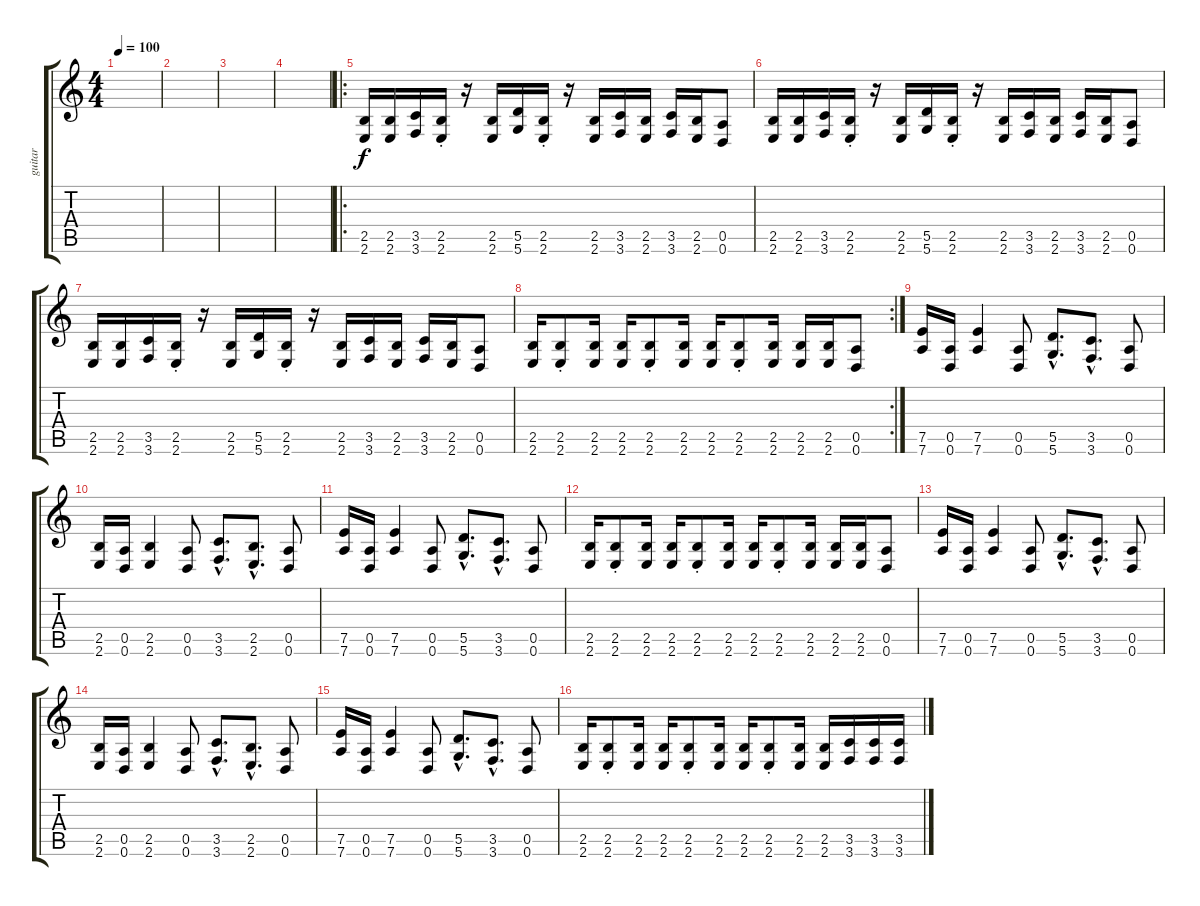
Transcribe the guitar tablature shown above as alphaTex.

\track ("guitar" "guitar") {instrument distortionguitar}
\staff {score tabs}
\tuning (E4 B3 G3 D3 A2 D2) {hide}
\ts (4 4)
\tempo 100
\clef g2
\ks c
|
|
|
|
\ro
(2.5 2.6).16 (2.5 2.6).16 (3.5 3.6).16 (2.5{st} 2.6{st}).16 r.16 (2.5 2.6).16 (5.5 5.6).16 (2.5{st} 2.6{st}).16 r.16 (2.5 2.6).16 (3.5 3.6).16 (2.5 2.6).16 (3.5 3.6).16 (2.5 2.6).16 (0.5 0.6).8 |
(2.5 2.6).16 (2.5 2.6).16 (3.5 3.6).16 (2.5{st} 2.6{st}).16 r.16 (2.5 2.6).16 (5.5 5.6).16 (2.5{st} 2.6{st}).16 r.16 (2.5 2.6).16 (3.5 3.6).16 (2.5 2.6).16 (3.5 3.6).16 (2.5 2.6).16 (0.5 0.6).8 |
(2.5 2.6).16 (2.5 2.6).16 (3.5 3.6).16 (2.5{st} 2.6{st}).16 r.16 (2.5 2.6).16 (5.5 5.6).16 (2.5{st} 2.6{st}).16 r.16 (2.5 2.6).16 (3.5 3.6).16 (2.5 2.6).16 (3.5 3.6).16 (2.5 2.6).16 (0.5 0.6).8 |
\rc 2
(2.5 2.6).16 (2.5{st} 2.6{st}).8 (2.5 2.6).16 (2.5 2.6).16 (2.5{st} 2.6{st}).8 (2.5 2.6).16 (2.5 2.6).16 (2.5{st} 2.6{st}).8 (2.5 2.6).16 (2.5 2.6).16 (2.5 2.6).16 (0.5 0.6).8 |
(7.5 7.6).16 (0.5 0.6).16 (7.5 7.6).4 (0.5 0.6).8 (5.5{hac} 5.6{hac}).8{d} (3.5{hac} 3.6{hac}).8{d} (0.5 0.6).8 |
(2.5 2.6).16 (0.5 0.6).16 (2.5 2.6).4 (0.5 0.6).8 (3.5{hac} 3.6{hac}).8{d} (2.5{hac} 2.6{hac}).8{d} (0.5 0.6).8 |
(7.5 7.6).16 (0.5 0.6).16 (7.5 7.6).4 (0.5 0.6).8 (5.5{hac} 5.6{hac}).8{d} (3.5{hac} 3.6{hac}).8{d} (0.5 0.6).8 |
(2.5 2.6).16 (2.5{st} 2.6{st}).8 (2.5 2.6).16 (2.5 2.6).16 (2.5{st} 2.6{st}).8 (2.5 2.6).16 (2.5 2.6).16 (2.5{st} 2.6{st}).8 (2.5 2.6).16 (2.5 2.6).16 (2.5 2.6).16 (0.5 0.6).8 |
(7.5 7.6).16 (0.5 0.6).16 (7.5 7.6).4 (0.5 0.6).8 (5.5{hac} 5.6{hac}).8{d} (3.5{hac} 3.6{hac}).8{d} (0.5 0.6).8 |
(2.5 2.6).16 (0.5 0.6).16 (2.5 2.6).4 (0.5 0.6).8 (3.5{hac} 3.6{hac}).8{d} (2.5{hac} 2.6{hac}).8{d} (0.5 0.6).8 |
(7.5 7.6).16 (0.5 0.6).16 (7.5 7.6).4 (0.5 0.6).8 (5.5{hac} 5.6{hac}).8{d} (3.5{hac} 3.6{hac}).8{d} (0.5 0.6).8 |
(2.5 2.6).16 (2.5{st} 2.6{st}).8 (2.5 2.6).16 (2.5 2.6).16 (2.5{st} 2.6{st}).8 (2.5 2.6).16 (2.5 2.6).16 (2.5{st} 2.6{st}).8 (2.5 2.6).16 (2.5 2.6).16 (3.5 3.6).16 (3.5 3.6).16 (3.5 3.6).16
